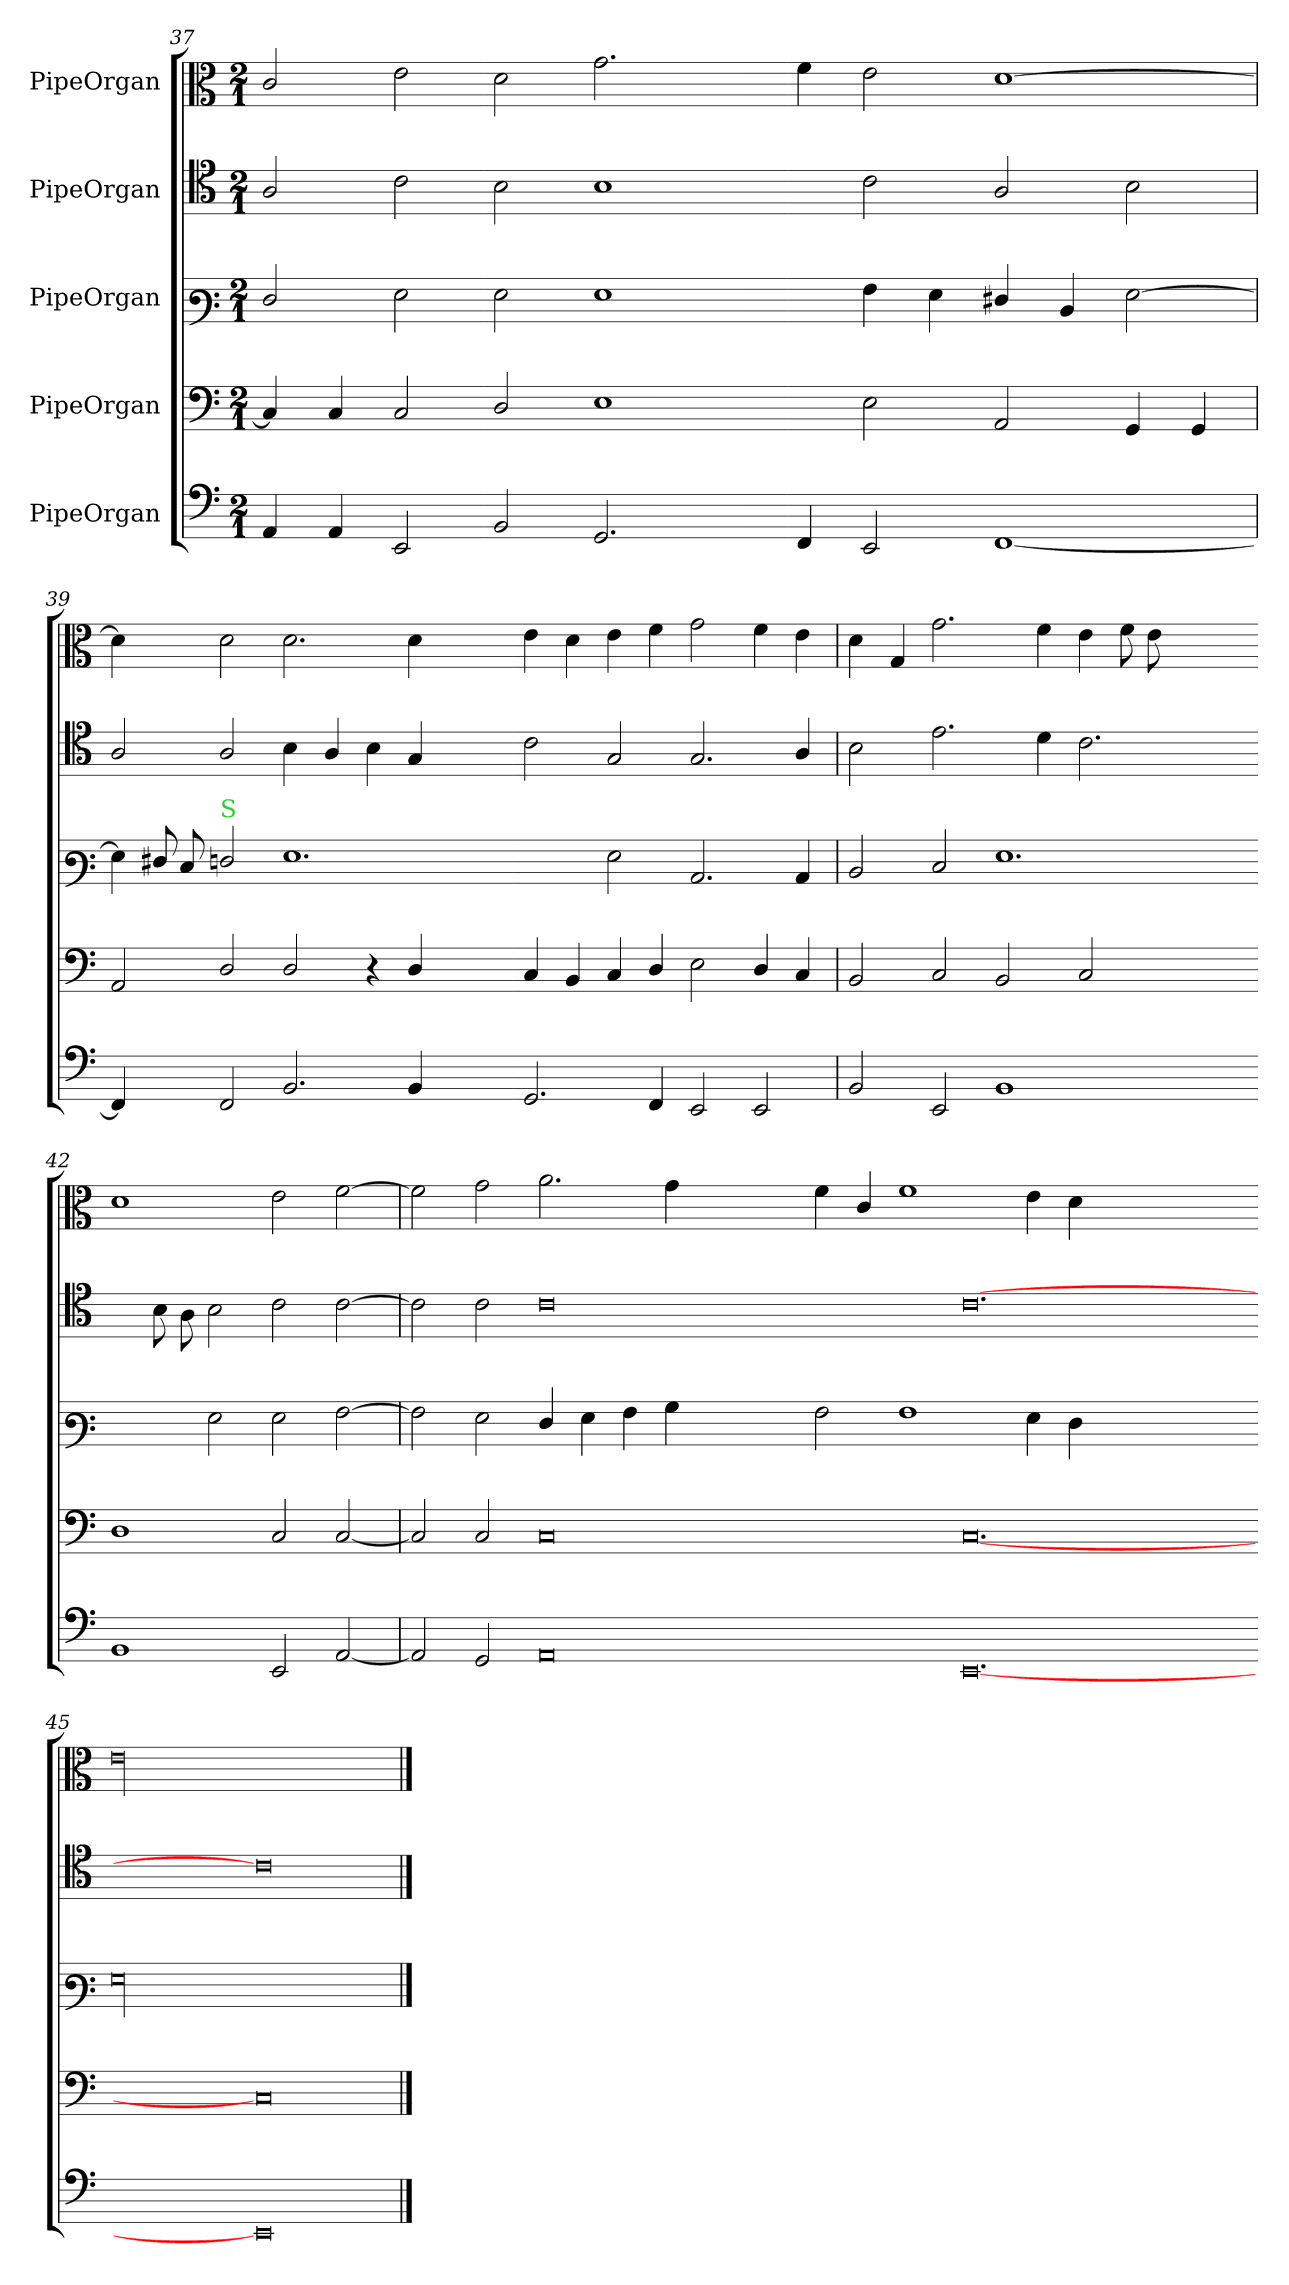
**kern	**kern	**kern	**kern	**kern
*part5	*part4	*part3	*part2	*part1
*staff5	*staff4	*staff3	*staff2	*staff1
*I"PipeOrgan	*I"PipeOrgan	*I"PipeOrgan	*I"PipeOrgan	*I"PipeOrgan
*clefF5	*clefF4	*clefF3	*clefC4	*clefC3
*k[]	*k[]	*k[]	*k[]	*k[]
*C:ion	*C:ion	*C:ion	*C:ion	*C:ion
*M2/1	*M2/1	*M2/1	*M2/1	*M2/1
=37	=37	=37	=37	=37
4FF/	4C/]	2F/	2A/	2c/
4FF/	4C/	.	.	.
2CC/	2C/	2G\	2c\	2e\
2GG/	2D/	2G\	2B\	2d\
2.EE/	1E\	1G\	1B\	2.g\
4ryy	.	.	.	4ryy
=38-	=38-	=38-	=38-	=38-
4DD/	4ryy	4ryy	4ryy	4f\
2CC/	2E\	4A\	2c\	2e\
.	.	4G\	.	.
[1DD	2AA/	4F#X/	2A/	[1d
.	.	4D/	.	.
.	4GG/	[2G\	2B\	.
.	4GG/	.	.	.
=39	=39	=39	=39	=39
!LO:N:vis=4	!	!	!	!LO:N:vis=4
2DD!]	2AA/	4G!]	2A/	2d!]
.	.	8F#X/	.	.
.	.	8E/	.	.
!	!	!LO:TX:a:color=limegreen:t=S	!	!
2DD/	2D/	2Fn/	2A/	2d\
2.GG/	2D/	1.G	4B\	2.d\
.	.	.	4A/	.
.	4r	.	4B\	.
4GG/	4D/	.	4G/	4d\
2ryy	2ryy	.	2ryy	2ryy
=40-	=40-	=40-	=40-	=40-
2.EE/	4C/	2ryy	2c\	4e\
.	4BB/	.	.	4d\
.	4C/	2G\	2G/	4e\
4DD/	4D/	.	.	4f\
2CC/	2E\	2.C/	2.G/	2g\
2CC/	4D/	.	.	4f\
.	4C/	4C/	4A/	4e\
=41	=41	=41	=41	=41
2GG/	2BB/	2D/	2B\	4d\
.	.	.	.	4G/
2CC/	2C/	2E/	2.e\	2.g\
1GG	2BB/	1.G	.	.
.	.	.	4d\	4f\
.	2C/	.	2.c\	4e\
.	.	.	.	8f\
.	.	.	.	8e\
2ryy	2ryy	.	.	2ryy
.	.	.	4ryy	.
=42-	=42-	=42-	=42-	=42-
1GG	1D	2ryy	4ryy	1d
.	.	.	8B\	.
.	.	.	8A\	.
.	.	2G\	2B\	.
2CC/	2C/	2G\	2c\	2e\
[2FF/	[2C/	[2A\	[2c\	[2f\
=43	=43	=43	=43	=43
2FF/]	2C]	2A\]	2c\]	2f\]
2EE/	2C/	2G\	2c\	2g\
0FF	0C	4F/	0c	2.a\
.	.	4G\	.	.
.	.	4A\	.	.
.	.	4B\	.	4g\
.	.	1ryy	.	1ryy
=44-	=44-	=44-	=44-	=44-
1ryy	1ryy	2A\	1ryy	4f\
.	.	.	.	4c/
.	.	1A	.	1f
[0.CC/	[0.C/	.	[0.c\	.
.	.	4G\	.	4e\
.	.	4F\	.	4d\
.	.	0ryy	.	0ryy
=45-	=45-	=45-	=45-	=45-
0ryy	0ryy	00G\	0ryy	00e\
0CC]	0C]	.	0c]	.
==	==	==	==	==
*-	*-	*-	*-	*-
